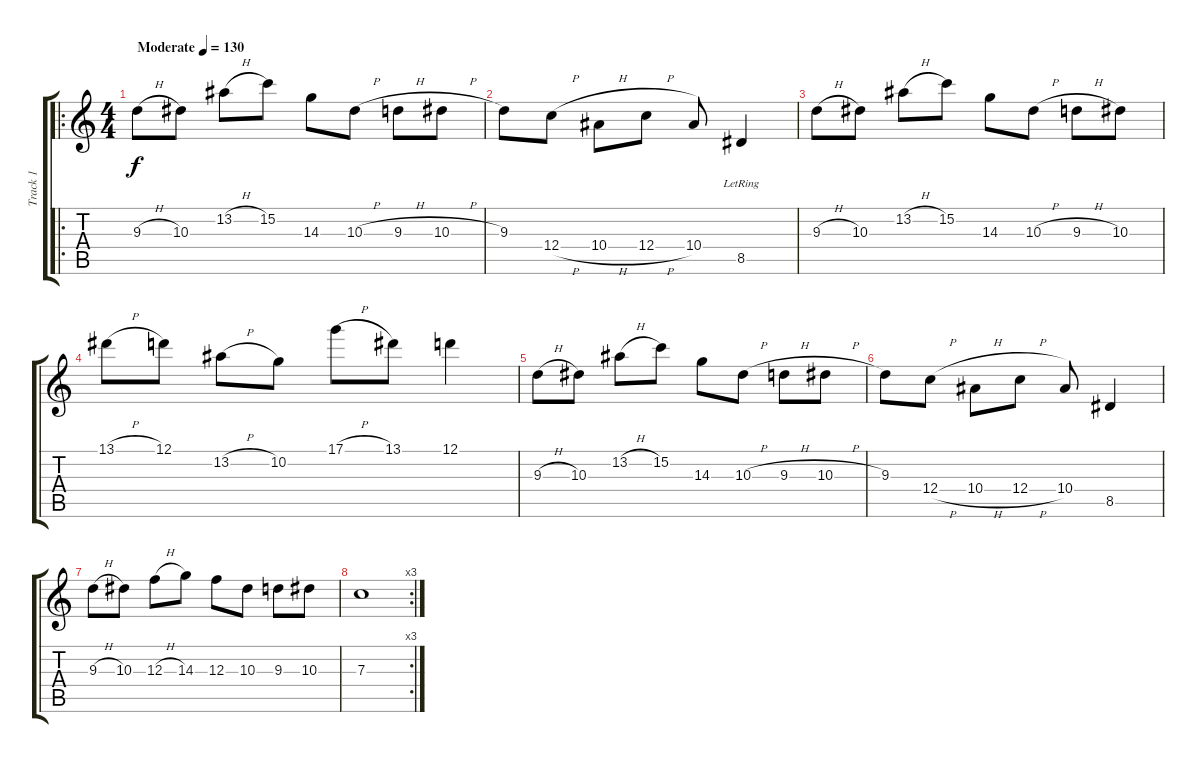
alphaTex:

\track ("Track 1" "Track 1") {instrument distortionguitar}
\staff {score tabs}
\tuning (D4 A3 F3 C3 G2 C2) {hide}
\ro
\ts (4 4)
\tempo (130 "Moderate")
\clef g2
\ks c
9.3{h}.8{dy f instrument distortionguitar} 10.3.8 13.2{h}.8 15.2.8 14.3.8 10.3{h}.8 9.3{h}.8 10.3{h}.8 |
9.3.8 12.4{h}.8 10.4{h}.8 12.4{h}.8 10.4.8 8.5{lr}.4 |
9.3{h}.8 10.3.8 13.2{h}.8 15.2.8 14.3.8 10.3{h}.8 9.3{h}.8 10.3.8 |
13.1{h}.8 12.1.8 13.2{h}.8 10.2.8 17.1{h}.8 13.1.8 12.1.4 |
9.3{h}.8 10.3.8 13.2{h}.8 15.2.8 14.3.8 10.3{h}.8 9.3{h}.8 10.3{h}.8 |
9.3.8 12.4{h}.8 10.4{h}.8 12.4{h}.8 10.4.8 8.5.4 |
9.3{h}.8 10.3.8 12.3{h}.8 14.3.8 12.3.8 10.3.8 9.3.8 10.3.8 |
\rc 3
7.3.1
